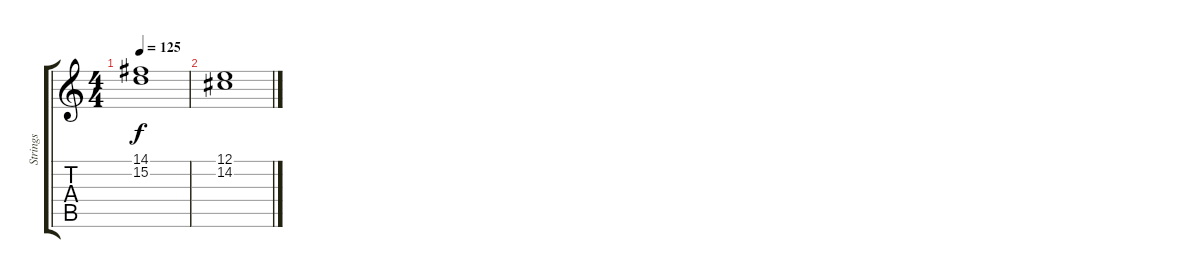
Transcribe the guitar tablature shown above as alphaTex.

\track ("Strings" "Strings") {instrument stringensemble1}
\staff {score tabs}
\tuning (E4 B3 G3 D3 A2 E2) {hide}
\ts (4 4)
\tempo 125
\clef g2
\ks c
(14.1 15.2).1{dy f} |
(12.1 14.2).1
